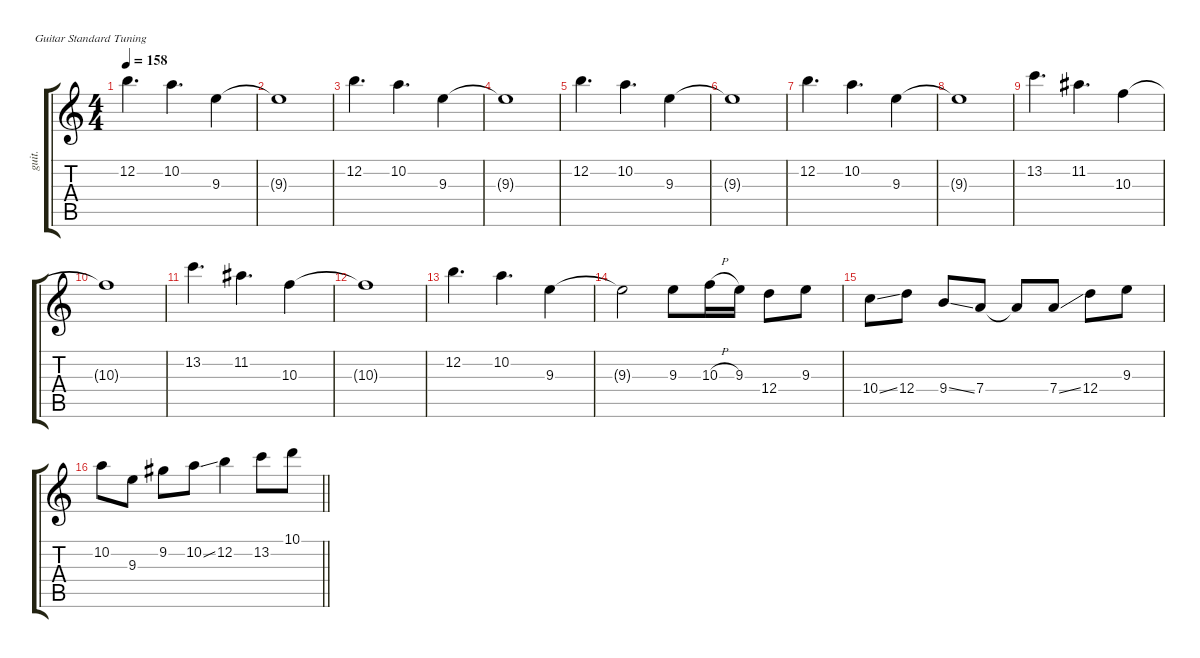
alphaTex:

\defaultSystemsLayout 4
\hideDynamics
\bracketExtendMode groupsimilarinstruments
\otherSystemsTrackNameOrientation horizontal
\track ("Guitar 1-hid" "guit.") {defaultSystemsLayout 8 mute instrument electricguitarjazz}
\staff {score tabs}
\tuning (E4 B3 G3 D3 A2 E2)
\ts (4 4)
\tempo 158
\clef g2
\ks aminor
12.2.4{d dy f} 10.2.4{d} 9.3.4 |
9.3{t}.1 |
12.2.4{d} 10.2.4{d} 9.3.4 |
9.3{t}.1 |
12.2.4{d} 10.2.4{d} 9.3.4 |
9.3{t}.1 |
12.2.4{d} 10.2.4{d} 9.3.4 |
9.3{t}.1 |
13.2.4{d} 11.2{acc #}.4{d} 10.3.4 |
10.3{t}.1 |
13.2.4{d} 11.2{acc #}.4{d} 10.3.4 |
10.3{t}.1 |
12.2.4{d} 10.2.4{d} 9.3.4 |
9.3{t}.2 9.3.8{dy ff} 10.3{h}.16{dy f} 9.3.16 12.4.8 9.3.8 |
10.4{ss}.8 12.4.8 9.4{ss}.8 7.4.8 7.4{t}.8 7.4{ss}.8{dy ff} 12.4.8{dy f} 9.3.8 |
\barLineRight lightlight
10.2.8 9.3.8 9.2{acc #}.8 10.2{ss}.8 12.2.4 13.2.8 10.1.8
